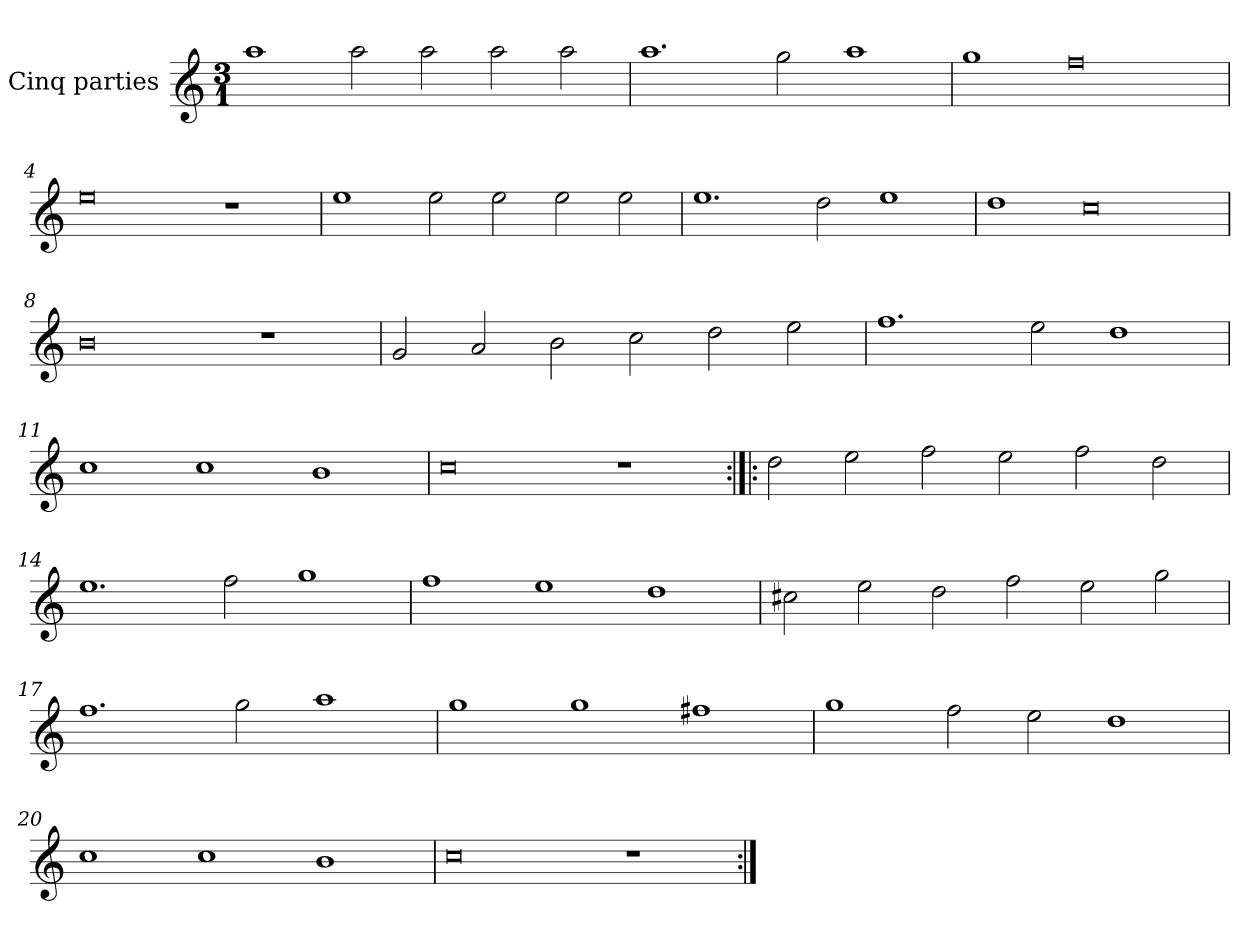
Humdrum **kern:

**kern
*part1
*staff1
*I"Cinq parties
*clefG2
*k[]
*M3/1
*MM360
=1
1aa
2aa\
2aa\
2aa\
2aa\
=2
1.aa
2gg\
1aa
=3
1gg
0ff
=4
0ee
1r
=5
1ee
2ee\
2ee\
2ee\
2ee\
=6
1.ee
2dd\
1ee
=7
1dd
0cc
=8
0b
1r
=9
2g/
2a/
2b\
2cc\
2dd\
2ee\
=10
1.ff
2ee\
1dd
=11
1cc
1cc
1b
=12
0cc
1r
=13:|!|:
2dd\
2ee\
2ff\
2ee\
2ff\
2dd\
=14
1.ee
2ff\
1gg
=15
1ff
1ee
1dd
=16
2cc#X\
2ee\
2dd\
2ff\
2ee\
2gg\
=17
1.ff
2gg\
1aa
=18
1gg
1gg
1ff#X
=19
1gg
2ff\
2ee\
1dd
=20
1cc
1cc
1b
=21
0cc
1r
=:|!
*-
